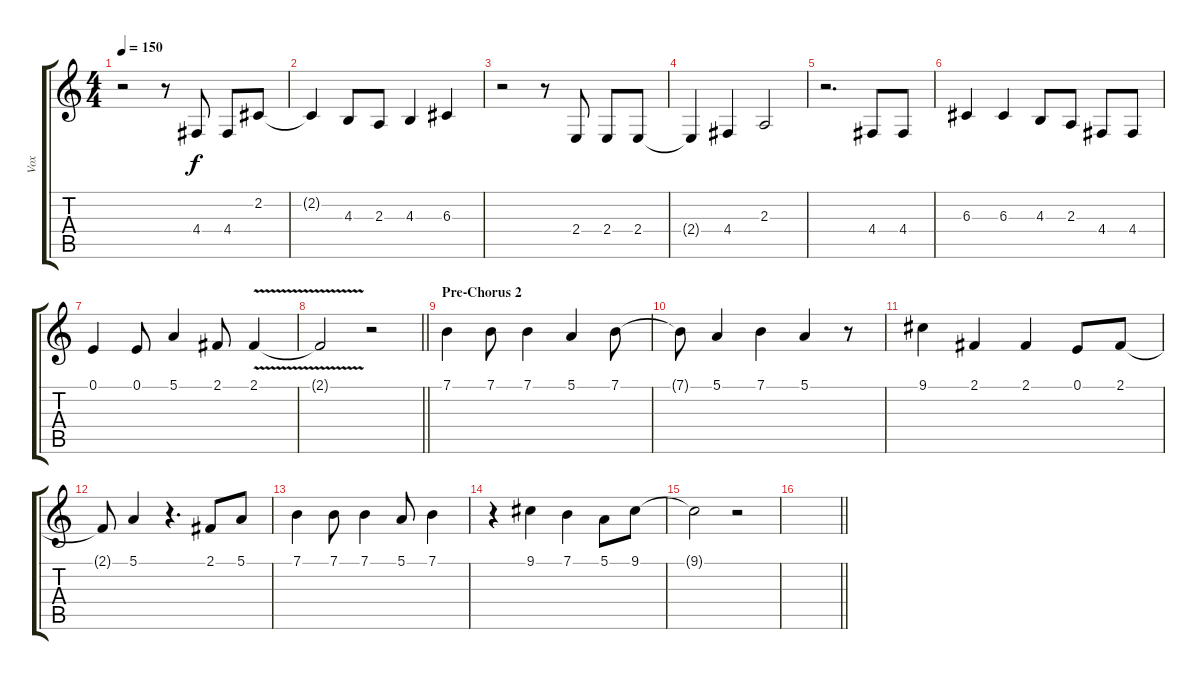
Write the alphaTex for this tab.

\track ("Vox" "Vox") {instrument lead1square}
\staff {score tabs}
\tuning (E4 B3 G3 D3 A2 E2) {hide}
\ts (4 4)
\tempo 150
\clef g2
\ks c
r.2{dy f} r.8 4.4.8 4.4.8 2.2.8 |
2.2{t}.4 4.3.8 2.3.8 4.3.4 6.3.4 |
r.2 r.8 2.4.8 2.4.8 2.4.8 |
2.4{t}.4 4.4.4 2.3.2 |
r.2{d} 4.4.8 4.4.8 |
6.3.4 6.3.4 4.3.8 2.3.8 4.4.8 4.4.8 |
0.1.4 0.1.8 5.1.4 2.1.8 2.1{v}.4 |
\barLineRight lightlight
2.1{t}.2 r.2 |
\section ("" "Pre-Chorus 2")
7.1.4 7.1.8 7.1.4 5.1.4 7.1.8 |
7.1{t}.8 5.1.4 7.1.4 5.1.4 r.8 |
9.1.4 2.1.4 2.1.4 0.1.8 2.1.8 |
2.1{t}.8 5.1.4 r.4{d} 2.1.8 5.1.8 |
7.1.4 7.1.8 7.1.4 5.1.8 7.1.4 |
r.4 9.1.4 7.1.4 5.1.8 9.1.8 |
9.1{t}.2 r.2 |
\barLineRight lightlight
